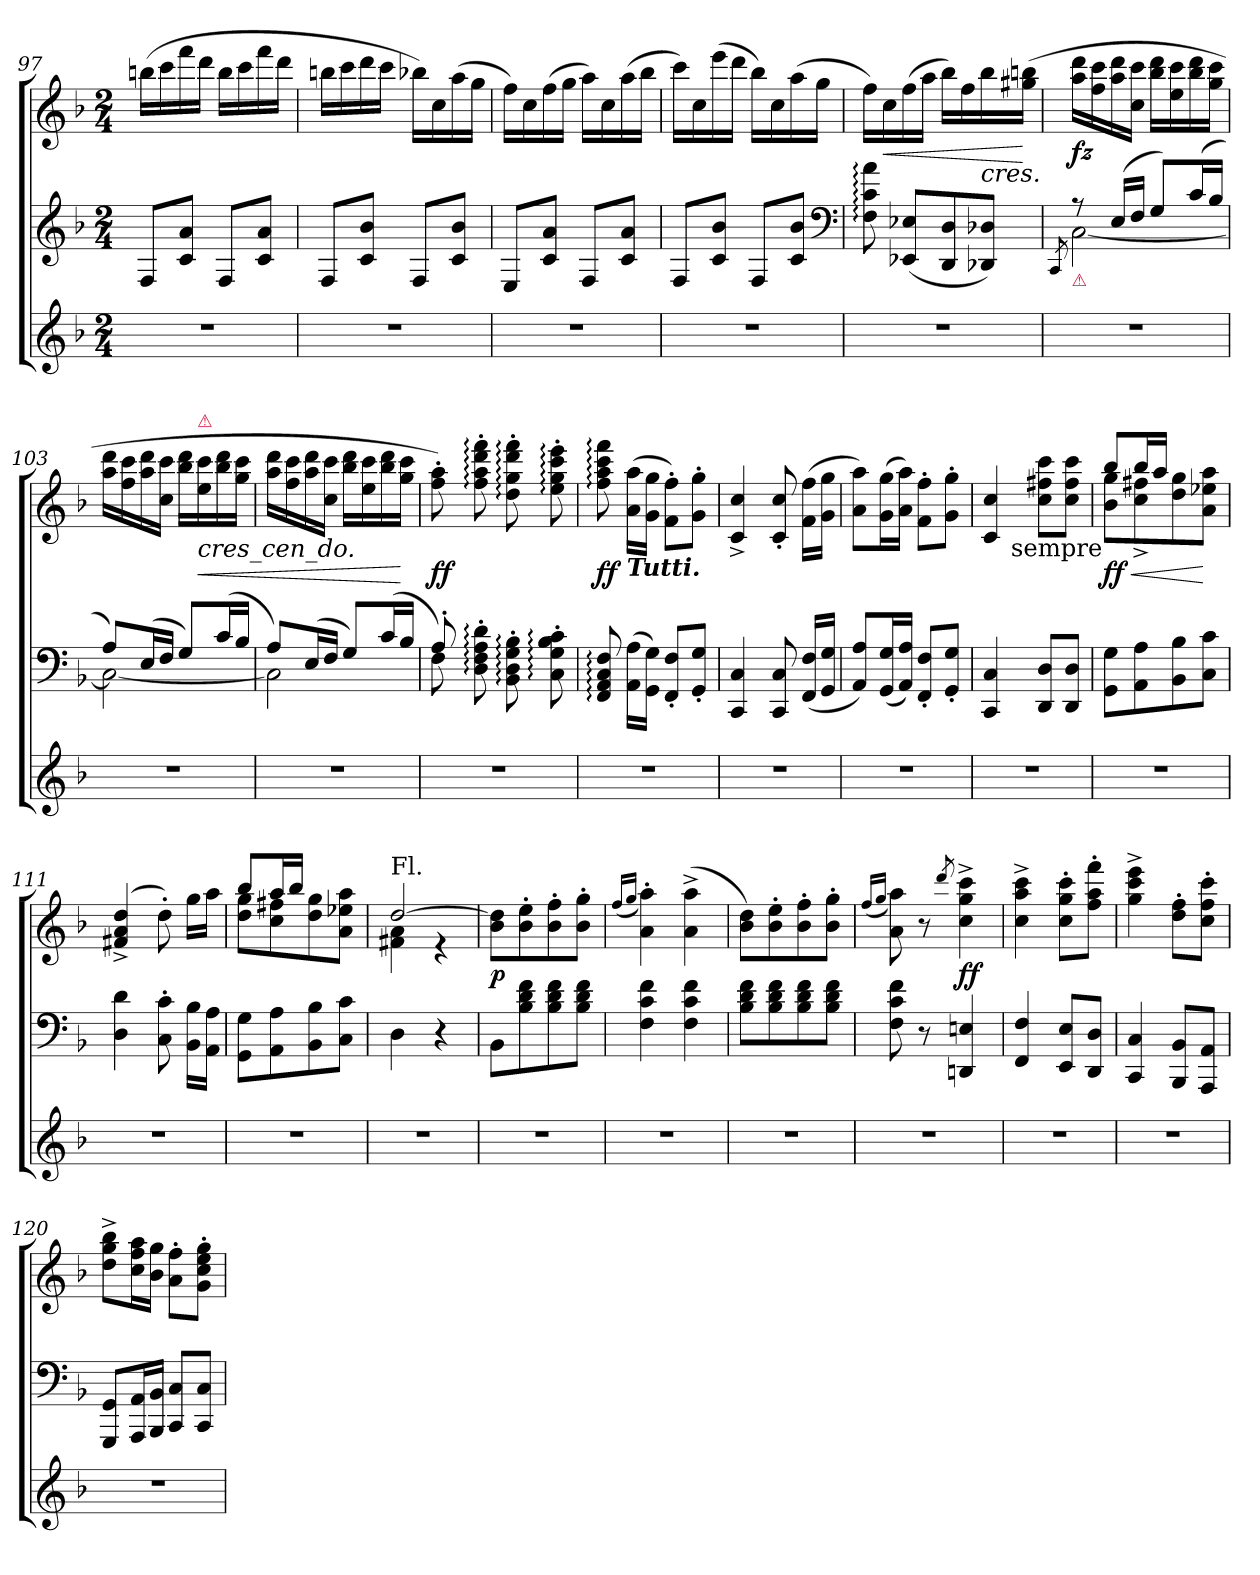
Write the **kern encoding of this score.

**kern	**kern	**kern	**dynam
*part3	*part2	*part1	*part1
*staff3	*staff2	*staff1	*staff1
*clefG2	*clefG2	*clefG2	*
*k[b-]	*k[b-]	*k[b-]	*
*M2/4	*M2/4	*M2/4	*
=97	=97	=97	=97
2r	8FL	(16bbnLL	.
.	.	16ccc	.
.	8c 8aJ	16fff	.
.	.	16dddJJ	.
.	8FL	16bbLL	.
.	.	16ccc	.
.	8c 8aJ	16fff	.
.	.	16dddJJ	.
=98	=98	=98	=98
2r	8FL	16bbnLL	.
.	.	16ccc	.
.	8c 8b-J	16ddd	.
.	.	16cccJJ	.
.	8FL	16bb-XLL)	.
.	.	16cc	.
.	8c 8b-J	(>16aa	.
.	.	16ggJJ	.
=99	=99	=99	=99
2r	8EL	16ffLL)	.
.	.	16cc	.
.	8c 8aJ	(16ff	.
.	.	16ggJJ	.
.	8FL	16aaLL)	.
.	.	16cc	.
.	8c 8aJ	(16aa	.
.	.	16bb-JJ	.
=100	=100	=100	=100
2r	8FL	16cccLL)	.
.	.	16cc	.
.	8c 8b-J	(16eee	.
.	.	16dddJJ	.
.	8FL	16bb-LL)	.
.	.	16cc	.
.	8c 8b-J	(16aa	.
.	.	16ggJJ	.
*	*clefF4	*	*
=101	=101	=101	=101
2r	8F: 8c: 8a:	16ffLL)	.
.	.	16cc	<
.	(8EE-X 8E-XL	(16ff	.
.	.	16aaJJ	.
.	8DD 8D	16bb-LL)	.
.	.	16ff	.
!	!	!LO:TX:c:i:t=cres.	!
.	8DD-X 8D-XJ)	16bb-	.
.	.	(16gg#X 16bbnJJ	[
=102	=102	=102	=102
*	*^	*	*
.	.	8qCC/	.	.
!	!LO:TX:b:color=crimson:t=⚠	!	!	!
2r	8rA	[2C	16aa 16dddLL	fz
.	.	.	16ff 16ccc	.
.	(<16ELL	.	16aa 16ddd	.
.	16FJJ	.	16cc 16cccJJ	.
.	8GL)	.	16bb- 16dddLL	.
.	.	.	16ee 16ccc	.
.	(<16cL	.	16bb- 16ddd	.
.	16B-JJ	.	16gg 16cccJJ	.
=103	=103	=103	=103	=103
2r	8AL)	2C_	16aa 16dddLL	.
.	.	.	16ff 16ccc	.
.	(<16EL	.	16aa 16ddd	.
.	16FJJ	.	16cc 16cccJJ	.
.	8GL)	.	16bb- 16dddLL	.
!	!	!	!LO:TX:a:color=crimson:t=⚠	!
!	!	!	!LO:TX:b:i:t=cres_cen_do.	!
.	.	.	16ee 16ccc	<
.	(<16cL	.	16bb- 16ddd	.
.	16B-JJ	.	16gg 16cccJJ	.
=104	=104	=104	=104	=104
2r	8AL)	2C]	16aa 16dddLL	.
.	.	.	16ff 16ccc	.
.	(<16EL	.	16aa 16ddd	.
.	16FJJ	.	16cc 16cccJJ	.
.	8GL)	.	16bb- 16dddLL	.
.	.	.	16ee 16ccc	.
.	(<16cL	.	16bb- 16ddd	.
.	16B-JJ	.	16gg 16cccJJ	[
=105	=105	=105	=105	=105
2r	8A'>)	8F	8ff'> 8aa'>)	ff
.	8reyy	8D:'> 8F:'> 8A:'> 8d:'>	8ff:'> 8aa:'> 8ddd:'> 8fff:'>	.
.	4reyy	8BB-:'> 8D:'> 8G:'> 8B-:'>	8dd:'> 8gg:'> 8ddd:'> 8fff:'>	.
.	.	8C:'> 8G:'> 8B-:'> 8c:'>	8ee:'> 8gg:'> 8ccc:'> 8eee:'>	.
*	*v	*v	*	*
=106	=106	=106	=106
2r	8FF: 8AA: 8C: 8F:	8ff: 8aa: 8ccc: 8fff:	ff
!	!	!LO:TX:b:Bi:t=Tutti.	!
.	(16AA!\ 16A!\LL	(16a!\ 16aa!\LL	.
.	16GG!\ 16G!\JJ)	16g!\ 16gg!\JJ	.
.	8FF!'</ 8F!'</L	8f!'>\ 8ff!'>\L)	.
.	8GG!'</ 8G!'</J	8g!'>\ 8gg!'>\J	.
=107	=107	=107	=107
2r	4CC! 4C!	4c!^< 4cc!^<	.
.	8CC! 8C!	8c!'< 8cc!'<	.
.	(16FF! 16F!LL	(16f!\ 16ff!\LL	.
.	16GG! 16G!JJ	16g!\ 16gg!\JJ	.
=108	=108	=108	=108
2r	8AA!/ 8A!/L)	8a!\ 8aa!\L)	.
.	(16GG!/ 16G!/L	(16g!\ 16gg!\L	.
.	16AA!/ 16A!/JJ)	16a!\ 16aa!\JJ)	.
.	8FF!'< 8F!'<L	8f!'>\ 8ff!'>\L	.
.	8GG!'< 8G!'<J	8g!'>\ 8gg!'>\J	.
=109	=109	=109	=109
*	*	*^	*
2r	4CC! 4C!	4c! 4cc!	8ryy	.
!	!	!	!LO:TX:b:t=sempre	!
.	.	.	4.ryy	.
.	8DD! 8D!L	8cc!\ 8ff#X!\ 8ccc!\L	.	.
.	8DD! 8D!J	8cc! 8ff#! 8ccc!J	.	.
=110	=110	=110	=110	=110
!	!	!	!	!LO:HP:b
2r	8GG!\ 8G!\L	8bb-!L	8b-!\ 8gg!\L	< ff
.	8AA!\ 8A!\	16bb-!L	8cc!^<\ 8ff#X!^<\	.
.	.	16aa!JJ	.	.
.	8BB-!\ 8B-!\	4rgggyy	8dd!\ 8gg!\	.
.	8C!\ 8c!\J	.	8a!\ 8ee-X!\ 8aa!\J	[
*	*	*v	*v	*
=111	=111	=111	=111
2r	4D! 4d!	(4f#X!^</ 4a!^</ 4dd!^</	.
.	8C!'> 8c!'>	8dd'>!)	.
.	16BB-!\ 16B-!\LL	16gg!\LL	.
.	16AA!\ 16A!\JJ	16aa!\JJ	.
=112	=112	=112	=112
*	*	*^	*
2r	8GG!\ 8G!\L	8bb-!L	8dd!\ 8gg!\L	.
.	8AA!\ 8A!\	16aa!L	8cc!\ 8ff#X!\	.
.	.	16bb-!JJ	.	.
.	8BB-!\ 8B-!\	4rgggyy	8dd!\ 8gg!\	.
.	8C!\ 8c!\J	.	8a!\ 8ee-X!\ 8aa!\J	.
=113	=113	=113	=113	=113
!	!	!LO:TX:a:t=Fl.	!	!
2r	4D!	[2dd!	4f#X! 4a!	.
.	4r	.	4r	.
*	*	*v	*v	*
=114	=114	=114	=114
2r	8BB-!\L	8b-!\ 8dd!]\L	p
.	8B-!\ 8d!\ 8f!\	8b-!'>\ 8ee!'>\	.
.	8B-!\ 8d!\ 8f!\	8b-!'>\ 8ff!'>\	.
.	8B-!\ 8d!\ 8f!\J	8b-!'>\ 8gg!'>\J	.
=115	=115	=115	=115
.	.	(<16qqff!LL	.
.	.	16qqgg!JJ	.
2r	4F! 4c! 4f!	4a!'> 4aa!'>)	.
.	4F! 4c! 4f!	(4a!^> 4aa!^>	.
=116	=116	=116	=116
2r	8B-!\ 8d!\ 8f!\L	8b-!\ 8dd!\L)	.
.	8B-!\ 8d!\ 8f!\	8b-!'>\ 8ee!'>\	.
.	8B-!\ 8d!\ 8f!\	8b-!'>\ 8ff!'>\	.
.	8B-!\ 8d!\ 8f!\J	8b-!'>\ 8gg!'>\J	.
=117	=117	=117	=117
.	.	(<16qqff!LL	.
.	.	16qqgg!JJ	.
2r	8F! 8c! 8f!	8a! 8aa!)	.
.	8r	8r	.
.	.	8qddd!	.
.	4DDn! 4En!	4cc!^< 4gg!^< 4ccc!^<	ff
=118	=118	=118	=118
2r	4FF! 4F!	4cc!^< 4aa!^< 4ccc!^<	.
.	8EE! 8E!L	8cc!'>\ 8gg!'>\ 8ccc!'>\L	.
.	8DD! 8D!J	8ff!'>\ 8aa!'>\ 8fff!'>\J	.
=119	=119	=119	=119
2r	4CC! 4C!	4gg!^< 4ccc!^< 4eee!^<	.
.	8BBB-! 8BB-!L	8dd!'>\ 8ff!'>\L	.
.	8AAA! 8AA!J	8cc!'>\ 8ff!'>\ 8ccc!'>\J	.
=120	=120	=120	=120
2r	8GGG! 8GG!L	8dd!^<\ 8gg!^<\ 8bb-!^<\L	.
.	16AAA! 16AA!L	16cc!\ 16ff!\ 16aa!\L	.
.	16BBB-! 16BB-!JJ	16b-!\ 16gg!\JJ	.
.	8CC! 8C!L	8a!'>\ 8ff!'>\L	.
.	8CC! 8C!J	8g!'>\ 8cc!'>\ 8ee!'>\ 8gg!'>\J	.
=	=	=	=
*-	*-	*-	*-
